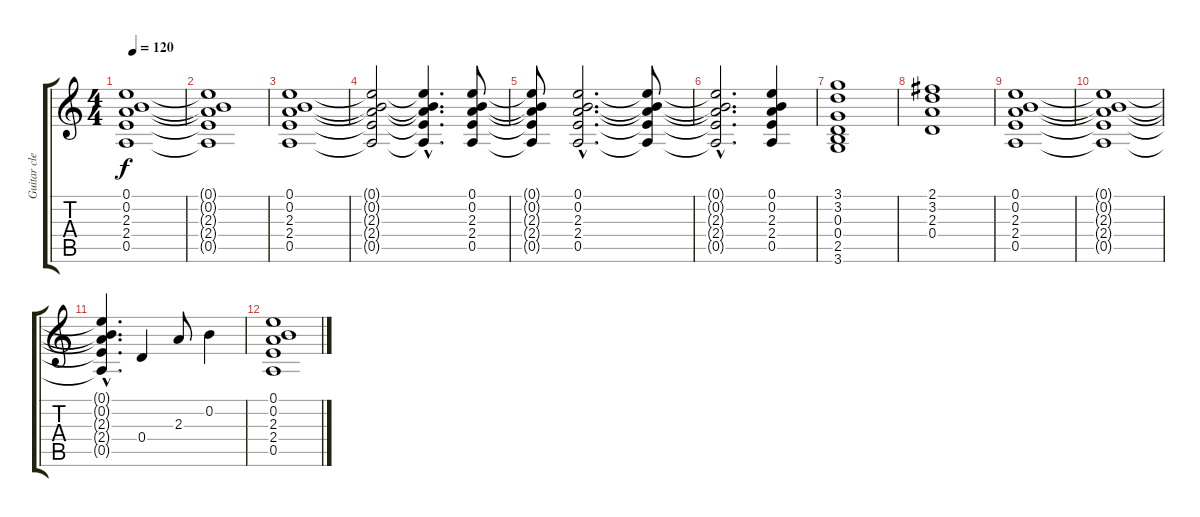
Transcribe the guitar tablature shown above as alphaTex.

\track ("Guitar clean" "Guitar cle") {instrument electricguitarclean}
\staff {score tabs}
\tuning (E4 B3 G3 D3 A2 E2) {hide}
\ts (4 4)
\tempo 120
\clef g2
\ks c
(0.1 0.2 2.3 2.4 0.5).1{dy f} |
(0.1{t} 0.2{t} 2.3{t} 2.4{t} 0.5{t}).1 |
(0.1 0.2 2.3 2.4 0.5).1 |
(0.1{t} 0.2{t} 2.3{t} 2.4{t} 0.5{t}).2 (0.1{hac t} 0.2{hac t} 2.3{hac t} 2.4{hac t} 0.5{hac t}).4{d} (0.1 0.2 2.3 2.4 0.5).8 |
(0.1{t} 0.2{t} 2.3{t} 2.4{t} 0.5{t}).8 (0.1{hac} 0.2{hac} 2.3{hac} 2.4{hac} 0.5{hac}).2{d} (0.1{t} 0.2{t} 2.3{t} 2.4{t} 0.5{t}).8 |
(0.1{hac t} 0.2{hac t} 2.3{hac t} 2.4{hac t} 0.5{hac t}).2{d} (0.1 0.2 2.3 2.4 0.5).4 |
(3.1 3.2 0.3 0.4 2.5 3.6).1 |
(2.1 3.2 2.3 0.4).1 |
(0.1 0.2 2.3 2.4 0.5).1 |
(0.1{t} 0.2{t} 2.3{t} 2.4{t} 0.5{t}).1 |
(0.1{hac t} 0.2{hac t} 2.3{hac t} 2.4{hac t} 0.5{hac t}).4{d} 0.4.4 2.3.8 0.2.4 |
(0.1 0.2 2.3 2.4 0.5).1
